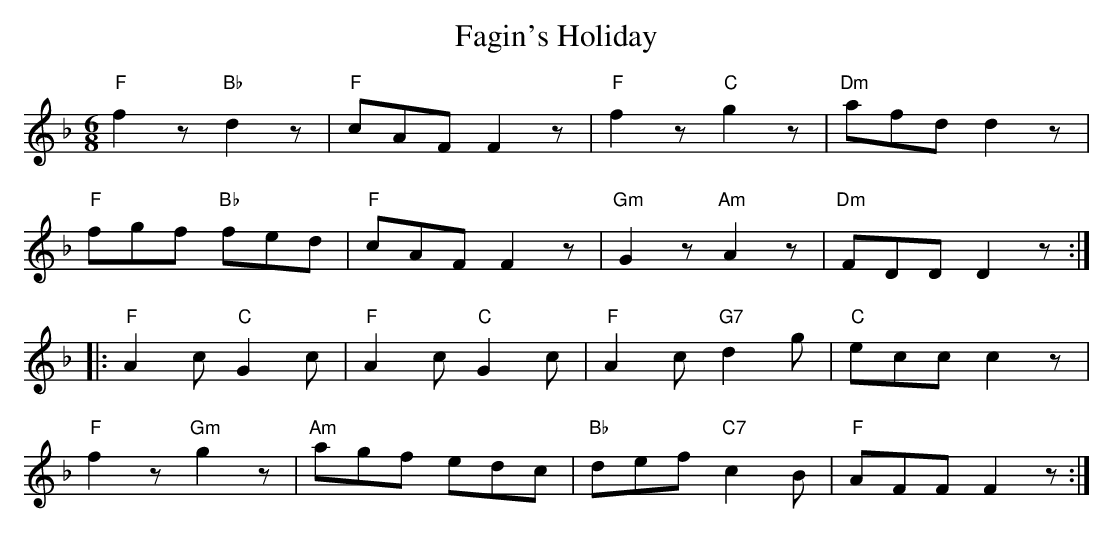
X:1
T: Fagin's Holiday
M: 6/8
L: 1/8
K: F
"F"f2z "Bb"d2z | "F"cAF F2z | "F"f2z "C"g2z |"Dm" afd d2z|
"F"fgf "Bb"fed | "F"cAF F2z | "Gm"G2z "Am"A2z | "Dm"FDD D2z :|
|: "F"A2c "C"G2c |"F" A2c "C"G2c |"F" A2c "G7"d2g |"C" ecc c2z|
"F"f2z "Gm"g2z | "Am"agf edc | "Bb"def "C7"c2B | "F"AFF F2z :|
